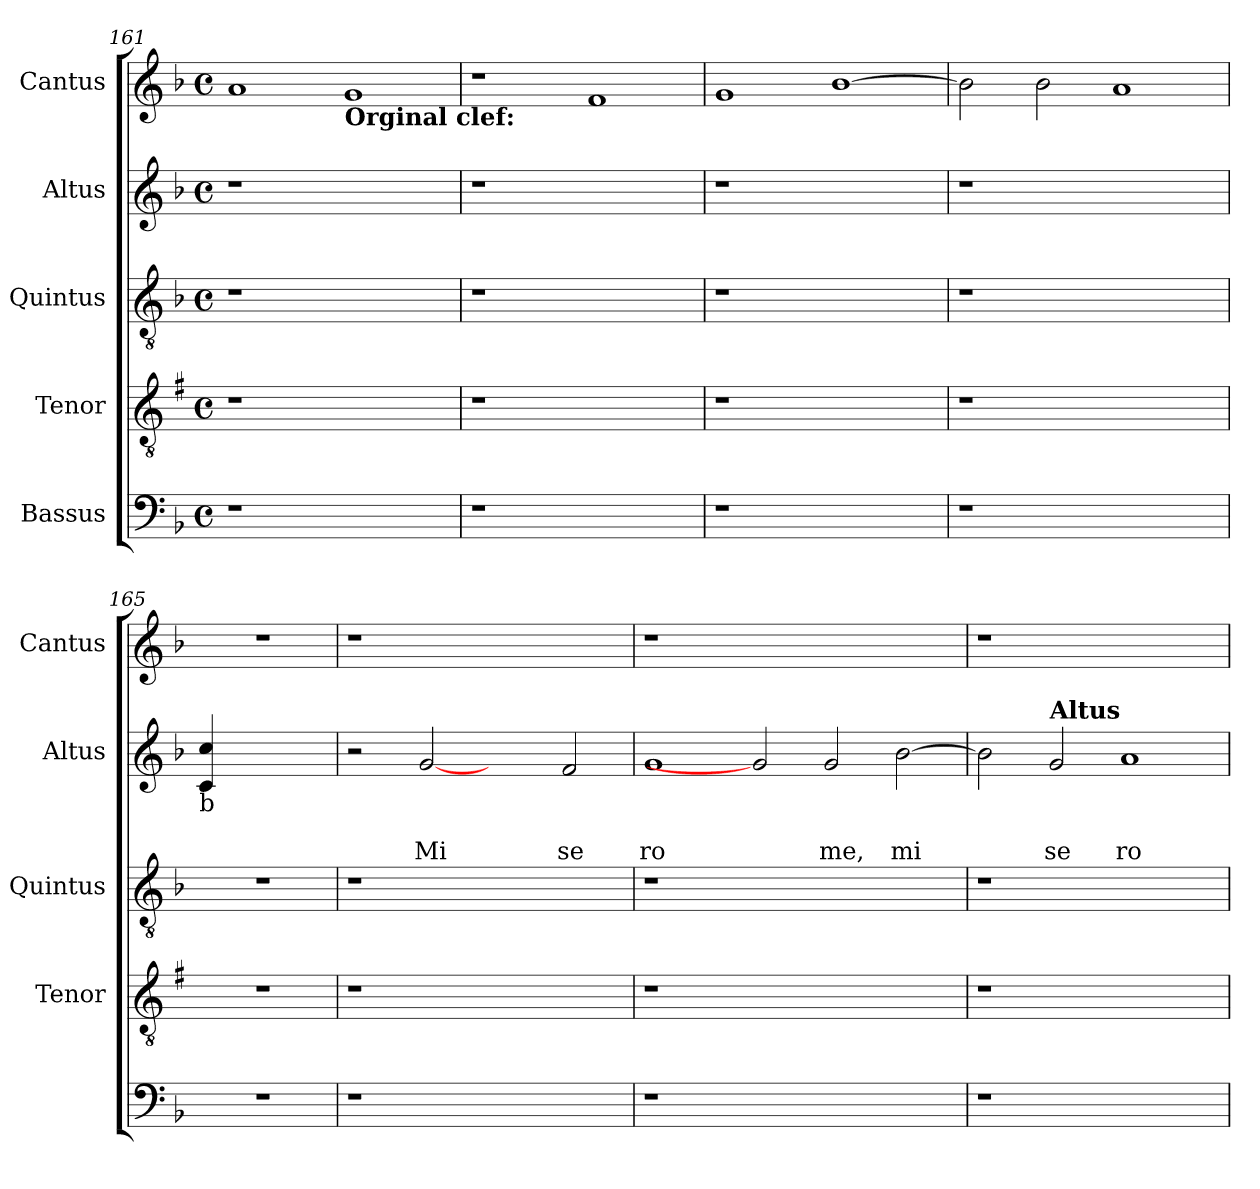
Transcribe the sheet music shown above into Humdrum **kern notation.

**kern	**kern	**kern	**kern	**text	**text	**kern
*part5	*part4	*part3	*part2	*part2	*part2	*part1
*staff5	*staff4	*staff3	*staff2	*staff2	*staff2	*staff1
*I"Bassus	*I"Tenor	*I"Quintus	*I"Altus	*	*	*I"Cantus
*	*I'Tenor	*I'Quintus	*I'Altus	*	*	*I'Cantus
*clefF4	*clefGv2	*clefGv2	*clefG2	*	*	*clefG2
*k[b-]	*k[f#]	*k[b-]	*k[b-]	*	*	*k[b-]
*F:	*G:	*F:	*F:	*	*	*F:
*M4/4	*M4/4	*M4/4	*M4/4	*	*	*M4/4
*met(c)	*met(c)	*met(c)	*met(c)	*	*	*met(c)
=161	=161	=161	=161	=161	=161	=161
1r	1r	1r	1r	.	.	1a
!	!	!	!	!	!	!LO:TX:b:B:t=Orginal clef&colon;
1ryy	1ryy	1ryy	1ryy	.	.	1g
=162	=162	=162	=162	=162	=162	=162
1r	1r	1r	1r	.	.	1r
1ryy	1ryy	1ryy	1ryy	.	.	1f
=163	=163	=163	=163	=163	=163	=163
1r	1r	1r	1r	.	.	1g
1ryy	1ryy	1ryy	1ryy	.	.	[>1b-
=164	=164	=164	=164	=164	=164	=164
1r	1r	1r	1r	.	.	2b-\]
.	.	.	.	.	.	2b-\
1ryy	1ryy	1ryy	1ryy	.	.	1a
!!LO:LB:g=z
=165	=165	=165	=165	=165	=165	=165
!	!	!	!LO:TX:b:t=b	!	!	!
1r	1r	1r	4c/ 4cc/	.	.	1r
.	.	.	2.ryy	.	.	.
=166	=166	=166	=166	=166	=166	=166
1r	1r	1r	2r	.	.	1r
!	!	!	!	!	!LO:LY:b	!
.	.	.	[2g	.	-Mi	.
1ryy	1ryy	1ryy	2ryy	.	.	1ryy
!	!	!	!	!	!LO:LY:b	!
.	.	.	2f/	.	se	.
=167	=167	=167	=167	=167	=167	=167
!	!	!	!	!	!LO:LY:b	!
1r	1r	1r	1g	.	ro	1r
1.ryy	1.ryy	1.ryy	2g]	.	.	1.ryy
!	!	!	!	!	!LO:LY:b	!
.	.	.	2g/	.	me,	.
!	!	!	!	!	!LO:LY:b	!
.	.	.	[<2b-\	.	mi	.
=168	=168	=168	=168	=168	=168	=168
1r	1r	1r	2b-\]	.	.	1r
!	!	!	!LO:TX:a:B:t=Altus	!	!	!
!	!	!	!	!	!LO:LY:b	!
.	.	.	2g/	.	se	.
!	!	!	!	!	!LO:LY:b	!
1ryy	1ryy	1ryy	1a	.	ro	1ryy
=	=	=	=	=	=	=
*-	*-	*-	*-	*-	*-	*-
